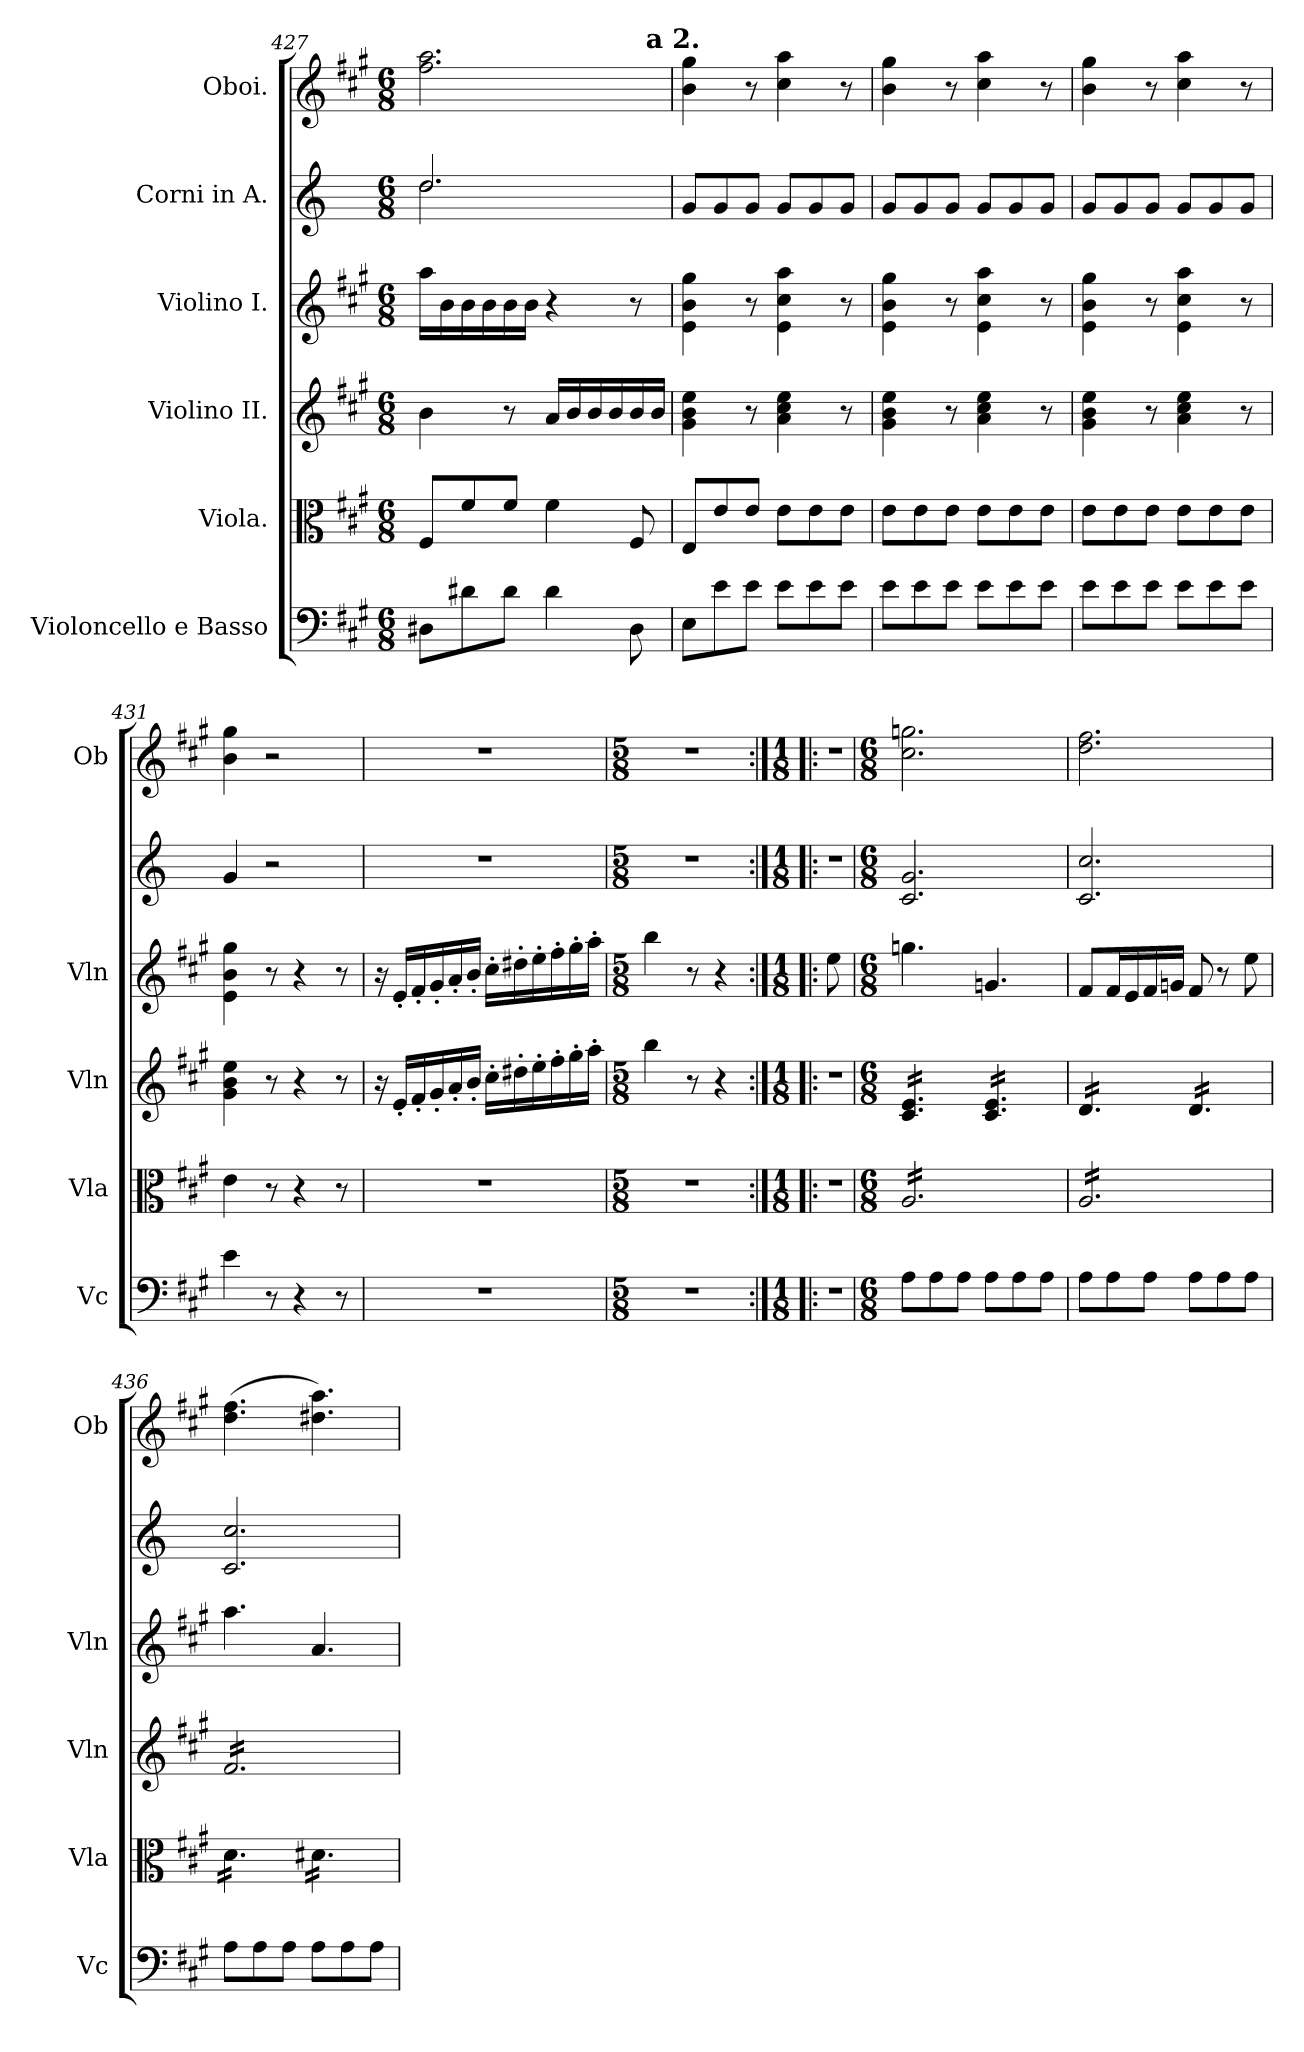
**kern	**kern	**kern	**kern	**kern	**kern
*part6	*part5	*part4	*part3	*part2	*part1
*staff6	*staff5	*staff4	*staff3	*staff2	*staff1
*I"Violoncello e Basso	*I"Viola.	*I"Violino II.	*I"Violino I.	*I"Corni in A.	*I"Oboi.
*I'Vc	*I'Vla	*I'Vln	*I'Vln	*	*I'Ob
*clefF4	*clefC3	*clefG2	*clefG2	*clefG2	*clefG2
*	*	*	*	*ITrd2c3	*
*k[f#c#g#]	*k[f#c#g#]	*k[f#c#g#]	*k[f#c#g#]	*k[f#c#g#]	*k[f#c#g#]
*M6/8	*M6/8	*M6/8	*M6/8	*M6/8	*M6/8
=427	=427	=427	=427	=427	=427
*	*	*	*	*^	*
8D#X\L	8F#/L	4b\	16aa\LL	2.b/	2.b\	2.ff#\ 2.aa\
.	.	.	16b\	.	.	.
8d#X\	8f#/	.	16b\	.	.	.
.	.	.	16b\	.	.	.
8d#\J	8f#/J	8r	16b\	.	.	.
.	.	.	16b\JJ	.	.	.
4d#\	4f#\	16a/LL	4r	.	.	.
.	.	16b/	.	.	.	.
.	.	16b/	.	.	.	.
.	.	16b/	.	.	.	.
8D#\	8F#/	16b/	8r	.	.	.
.	.	16b/JJ	.	.	.	.
*	*	*	*	*v	*v	*
!!LO:REH:place=s1:b:B:enc=none:t=a 2.
=428	=428	=428	=428	=428	=428
8E\L	8E/L	4g#\ 4b\ 4ee\	4e\ 4b\ 4gg#\	8e/L	4b\ 4gg#\
8e\	8e/	.	.	8e/	.
8e\J	8e/J	8r	8r	8e/J	8r
8e\L	8e\L	4a\ 4cc#\ 4ee\	4e\ 4cc#\ 4aa\	8e/L	4cc#\ 4aa\
8e\	8e\	.	.	8e/	.
8e\J	8e\J	8r	8r	8e/J	8r
=429	=429	=429	=429	=429	=429
8e\L	8e\L	4g#\ 4b\ 4ee\	4e\ 4b\ 4gg#\	8e/L	4b\ 4gg#\
8e\	8e\	.	.	8e/	.
8e\J	8e\J	8r	8r	8e/J	8r
8e\L	8e\L	4a\ 4cc#\ 4ee\	4e\ 4cc#\ 4aa\	8e/L	4cc#\ 4aa\
8e\	8e\	.	.	8e/	.
8e\J	8e\J	8r	8r	8e/J	8r
!!LO:PB:g=z
=430	=430	=430	=430	=430	=430
8e\L	8e\L	4g#\ 4b\ 4ee\	4e\ 4b\ 4gg#\	8e/L	4b\ 4gg#\
8e\	8e\	.	.	8e/	.
8e\J	8e\J	8r	8r	8e/J	8r
8e\L	8e\L	4a\ 4cc#\ 4ee\	4e\ 4cc#\ 4aa\	8e/L	4cc#\ 4aa\
8e\	8e\	.	.	8e/	.
8e\J	8e\J	8r	8r	8e/J	8r
=431	=431	=431	=431	=431	=431
4e\	4e\	4g#\ 4b\ 4ee\	4e\ 4b\ 4gg#\	4e/	4b\ 4gg#\
8r	8r	8r	8r	2r	2r
4r	4r	4r	4r	.	.
8r	8r	8r	8r	.	.
=432	=432	=432	=432	=432	=432
2.r	2.r	16r	16r	2.r	2.r
.	.	16e'/LL	16e'/LL	.	.
.	.	16f#'/	16f#'/	.	.
.	.	16g#'/	16g#'/	.	.
.	.	16a'/	16a'/	.	.
.	.	16b'/JJ	16b'/JJ	.	.
.	.	16cc#'\LL	16cc#'\LL	.	.
.	.	16dd#X'\	16dd#X'\	.	.
.	.	16ee'\	16ee'\	.	.
.	.	16ff#'\	16ff#'\	.	.
.	.	16gg#'\	16gg#'\	.	.
.	.	16aa'\JJ	16aa'\JJ	.	.
=433	=433	=433	=433	=433	=433
*M5/8	*M5/8	*M5/8	*M5/8	*M5/8	*M5/8
8%5r	8%5r	4bb\	4bb\	8%5r	8%5r
.	.	8r	8r	.	.
.	.	4r	4r	.	.
=433X4:|!|:	=433X4:|!|:	=433X4:|!|:	=433X4:|!|:	=433X4:|!|:	=433X4:|!|:
*M1/8	*M1/8	*M1/8	*M1/8	*M1/8	*M1/8
8r	8r	8r	8ee\	8r	8r
=434	=434	=434	=434	=434	=434
*M6/8	*M6/8	*M6/8	*M6/8	*M6/8	*M6/8
*	*tremolo	*	*	*	*
*	*	*tremolo	*	*	*
8A\L	16A/LL	16c#/ 16e/LL	4.ggn\	2.A/ 2.e/	2.cc#\ 2.ggn\
.	16A/	16c#/ 16e/	.	.	.
8A\	16A/	16c#/ 16e/	.	.	.
.	16A/	16c#/ 16e/	.	.	.
8A\J	16A/	16c#/ 16e/	.	.	.
.	16A/	16c#/ 16e/JJ	.	.	.
8A\L	16A/	16c#/ 16e/LL	4.gn/	.	.
.	16A/	16c#/ 16e/	.	.	.
8A\	16A/	16c#/ 16e/	.	.	.
.	16A/	16c#/ 16e/	.	.	.
8A\J	16A/	16c#/ 16e/	.	.	.
.	16A/JJ	16c#/ 16e/JJ	.	.	.
!!LO:LB:g=z
=435	=435	=435	=435	=435	=435
8A\L	16A/LL	16d/LL	8f#/L	2.A/ 2.a/	2.dd\ 2.ff#\
.	16A/	16d/	.	.	.
8A\	16A/	16d/	16f#/L	.	.
.	16A/	16d/	16e/	.	.
8A\J	16A/	16d/	16f#/	.	.
.	16A/	16d/JJ	16gn/JJ	.	.
8A\L	16A/	16d/LL	8f#/	.	.
.	16A/	16d/	.	.	.
8A\	16A/	16d/	8r	.	.
.	16A/	16d/	.	.	.
8A\J	16A/	16d/	8ee\	.	.
.	16A/JJ	16d/JJ	.	.	.
=436	=436	=436	=436	=436	=436
8A\L	16d\LL	16f#/LL	4.aa\	2.A/ 2.a/	(<4.dd\ 4.ff#\
.	16d\	16f#/	.	.	.
8A\	16d\	16f#/	.	.	.
.	16d\	16f#/	.	.	.
8A\J	16d\	16f#/	.	.	.
.	16d\JJ	16f#/	.	.	.
8A\L	16d#X\LL	16f#/	4.a/	.	4.dd#X\ 4.aa\)
.	16d#X\	16f#/	.	.	.
8A\	16d#X\	16f#/	.	.	.
.	16d#X\	16f#/	.	.	.
8A\J	16d#X\	16f#/	.	.	.
.	16d#X\JJ	16f#/JJ	.	.	.
*	*	*Xtremolo	*	*	*
*	*Xtremolo	*	*	*	*
=	=	=	=	=	=
*-	*-	*-	*-	*-	*-
